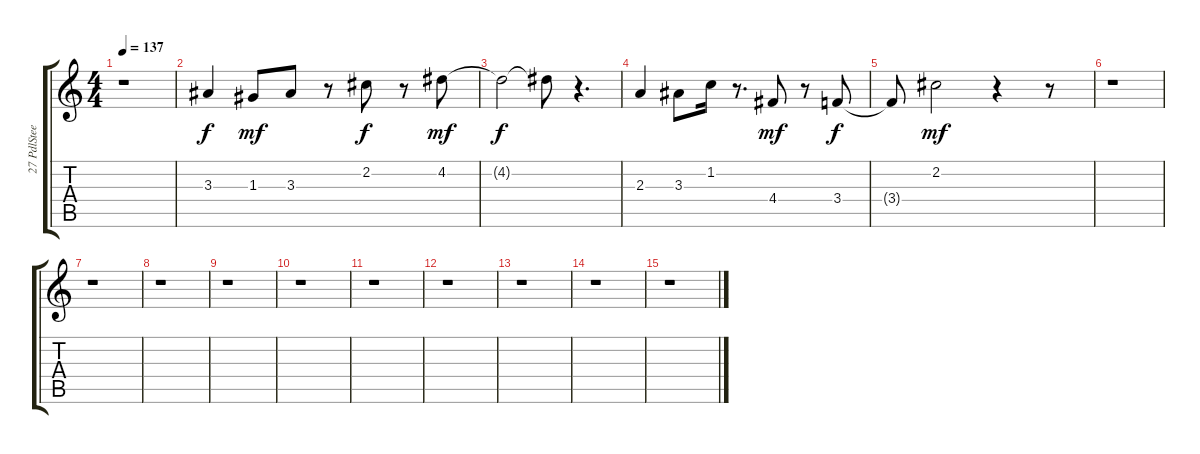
\track ("27 PdlSteel" "27 PdlStee") {instrument electricguitarjazz}
\staff {score tabs}
\tuning (E4 B3 G3 D3 A2 E2) {hide}
\ts (4 4)
\tempo 137
\clef g2
\ks c
r.1{dy f} |
3.3.4 1.3.8{dy mf} 3.3.8 r.8 2.2.8{dy f} r.8 4.2.8{dy mf} |
4.2{t}.2{dy f} 4.2{t}.8 r.4{d} |
2.3.4 3.3.8 1.2.16 r.8{d} 4.4.8{dy mf} r.8 3.4.8{dy f} |
3.4{t}.8 2.2.2{dy mf} r.4 r.8 |
r.1 |
r.1 |
r.1 |
r.1 |
r.1 |
r.1 |
r.1 |
r.1 |
r.1 |
r.1
